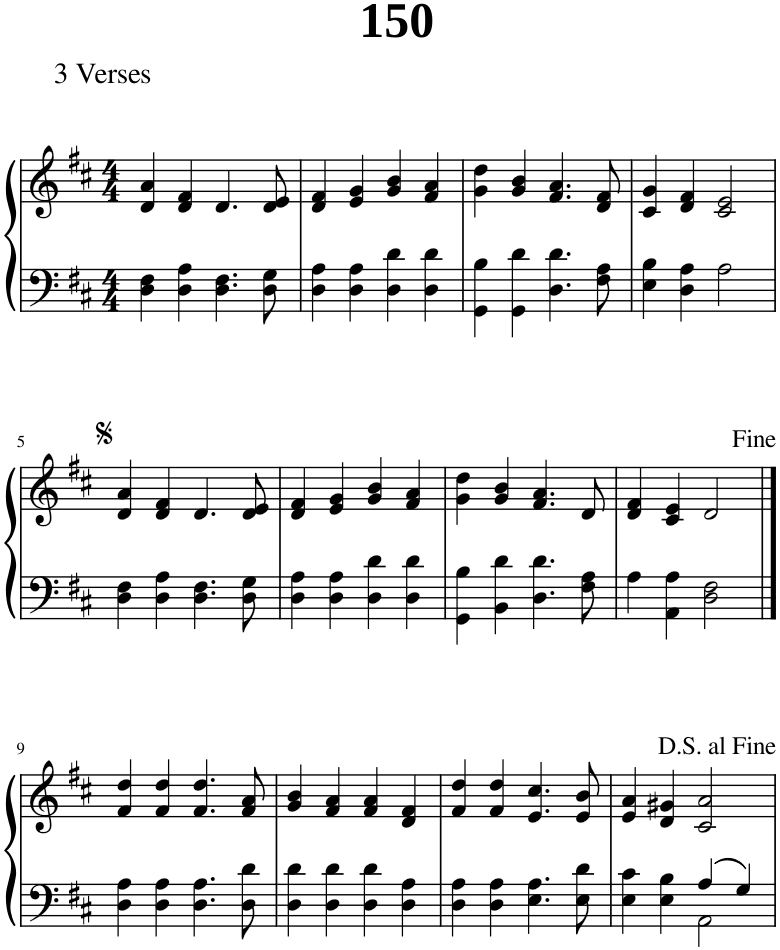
**kern	**kern
*part1	*part1
*staff2	*staff1
*I"Piano	*
*I'Pno.	*
*clefF4	*clefG2
*k[f#c#]	*k[f#c#]
*M4/4	*M4/4
=1	=1
4D\ 4F#\	4d/ 4a/
4D\ 4A\	4d/ 4f#/
4.D\ 4.F#\	4.d/
8D\ 8G\	8d/ 8e/
=2	=2
4D\ 4A\	4d/ 4f#/
4D\ 4A\	4e/ 4g/
4D\ 4d\	4g/ 4b/
4D\ 4d\	4f#/ 4a/
=3	=3
4GG\ 4B\	4g\ 4dd\
4GG\ 4d\	4g/ 4b/
4.D\ 4.d\	4.f#/ 4.a/
8F#\ 8A\	8d/ 8f#/
=4	=4
4E\ 4B\	4c#/ 4g/
4D\ 4A\	4d/ 4f#/
2A\	2c#/ 2e/
!!LO:LB:g=z
=5	=5
4D\ 4F#\	4d/ 4a/
4D\ 4A\	4d/ 4f#/
4.D\ 4.F#\	4.d/
8D\ 8G\	8d/ 8e/
=6	=6
4D\ 4A\	4d/ 4f#/
4D\ 4A\	4e/ 4g/
4D\ 4d\	4g/ 4b/
4D\ 4d\	4f#/ 4a/
=7	=7
4GG\ 4B\	4g\ 4dd\
4BB\ 4d\	4g/ 4b/
4.D\ 4.d\	4.f#/ 4.a/
8F#\ 8A\	8d/
=8	=8
4A\	4d/ 4f#/
4AA\ 4A\	4c#/ 4e/
2D\ 2F#\	2d/
!!LO:LB:g=z
==9	==9
4D\ 4A\	4f#/ 4dd/
4D\ 4A\	4f#/ 4dd/
4.D\ 4.A\	4.f#/ 4.dd/
8D\ 8d\	8f#/ 8a/
=10	=10
4D\ 4d\	4g/ 4b/
4D\ 4d\	4f#/ 4a/
4D\ 4d\	4f#/ 4a/
4D\ 4A\	4d/ 4f#/
=11	=11
4D\ 4A\	4f#/ 4dd/
4D\ 4A\	4f#/ 4dd/
4.E\ 4.A\	4.e/ 4.cc#/
8E\ 8d\	8e/ 8b/
=12	=12
*^	*
2ryy	4E\ 4c#\	4e/ 4a/
.	4E\ 4B\	4d/ 4g#X/
4A/	2AA\	2c#/ 2a/
4G/	.	.
*v	*v	*
=	=
*-	*-
